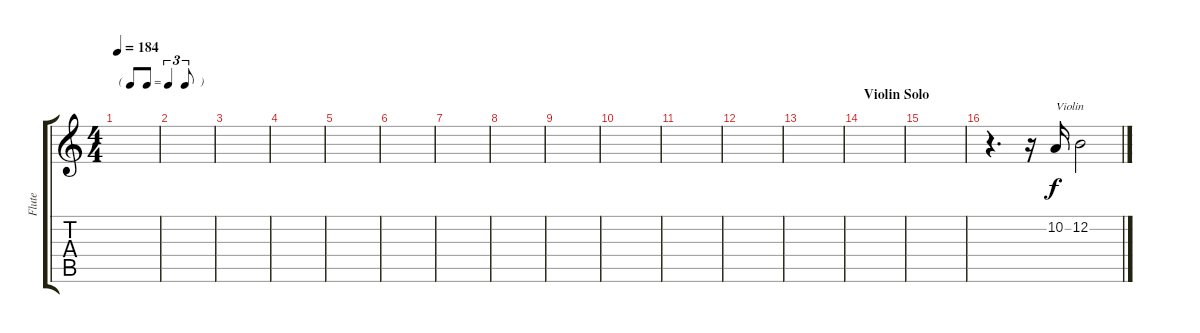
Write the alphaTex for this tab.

\track ("Flute" "Flute") {instrument flute}
\staff {score tabs}
\tuning (E4 B3 G3 D3 A2 E2) {hide}
\ts (4 4)
\tf triplet8th
\tempo 184
\clef g2
\ks c
|
|
|
|
|
|
|
|
|
|
|
|
|
\section ("" "Violin Solo")
|
|
r.4{d} r.16 10.2.16{txt "Violin" volume 7 instrument violin} 12.2.2{instrument violin}
